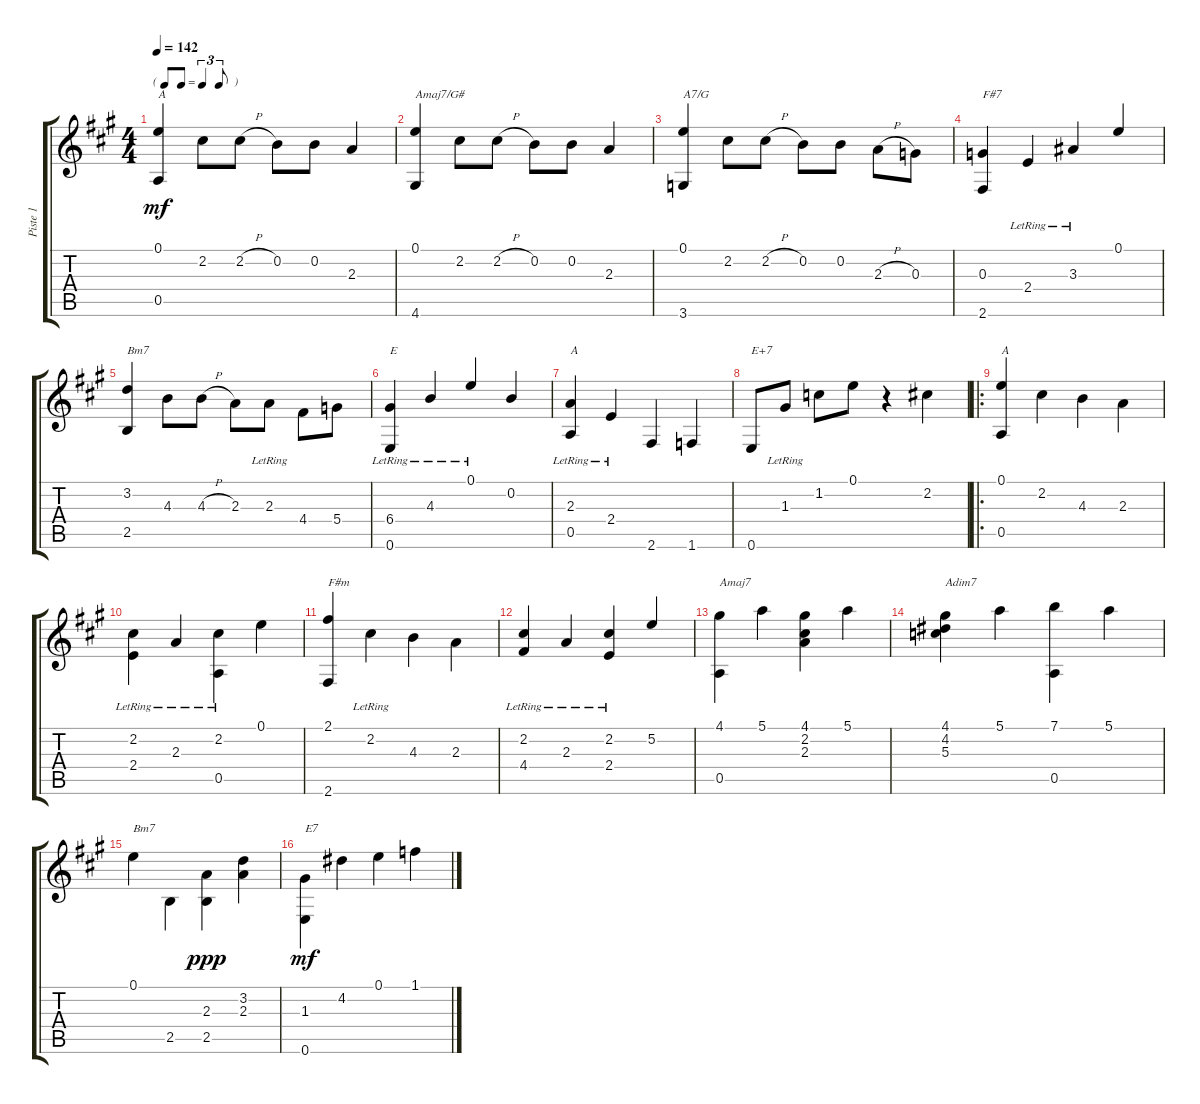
\track ("Piste 1" "Piste 1") {instrument electricguitarjazz}
\staff {score tabs}
\tuning (E4 B3 G3 D3 A2 E2) {hide}
\ts (4 4)
\tf triplet8th
\tempo 142
\clef g2
\ks a
(0.1 0.5).4{txt "A" dy mf instrument electricguitarjazz beam split} 2.2.8{beam Down} 2.2{h}.8{beam Down} 0.2.8{beam Down} 0.2.8{beam Down beam split} 2.3.4 |
(0.1 4.6).4{txt "Amaj7/G#" beam split} 2.2.8{beam Down} 2.2{h}.8{beam Down} 0.2.8{beam Down} 0.2.8{beam Down beam split} 2.3.4 |
(0.1 3.6).4{txt "A7/G" beam split} 2.2.8{beam Down} 2.2{h}.8{beam Down} 0.2.8{beam Down} 0.2.8{beam Down} 2.3{h}.8{beam Down} 0.3.8{beam Down} |
(0.3 2.6).4{txt "F#7" beam Up} 2.4{lr}.4{beam Up} 3.3{lr}.4{beam Up} 0.1.4{beam Up} |
(3.2 2.5).4{txt "Bm7" beam split} 4.3.8{beam Down} 4.3{h}.8{beam Down} 2.3.8{beam Down} 2.3{lr}.8{beam Down} 4.4.8{beam Down} 5.4.8{beam Down} |
(6.4{lr} 0.6).4{txt "E" beam Up} 4.3{lr}.4{beam Up} 0.1{lr}.4{beam Up} 0.2.4{beam Up} |
(2.3 0.5{lr}).4{txt "A"} 2.4{lr}.4 2.6.4 1.6.4 |
0.6.8{txt "E+7"} 1.3{lr}.8 1.2.8 0.1.8 r.4 2.2.4 |
\ro
(0.1 0.5).4{txt "A" beam split} 2.2.4{beam Down} 4.3.4{beam Down} 2.3.4{beam Down} |
(2.2{lr} 2.4).4{beam Down beam split} 2.3{lr}.4{beam Up beam split} (2.2{lr} 0.5).4{beam Down beam split} 0.1.4 |
(2.1 2.6).4{txt "F#m" beam split} 2.2{lr}.4{beam Down} 4.3.4{beam Down} 2.3.4{beam Down} |
(2.2{lr} 4.4).4{beam Up} 2.3{lr}.4{beam Up beam split} (2.2{lr} 2.4).4{beam Up} 5.2.4{beam Up} |
(4.1 0.5).4{txt "Amaj7" beam Down beam split} 5.1.4{beam split} (4.1 2.2 2.3).4{beam Down beam split} 5.1.4 |
(4.1 4.2 5.3).4{txt "Adim7"} 5.1.4{beam split} (7.1 0.5).4{beam Down beam split} 5.1.4 |
0.1.4{txt "Bm7" beam split} 2.5.4{beam Down} (2.3 2.5).4{dy ppp beam Down} (3.2 2.3).4{beam Down} |
(1.3 0.6).4{txt "E7" dy mf beam Down beam split} 4.2.4 0.1.4 1.1.4
